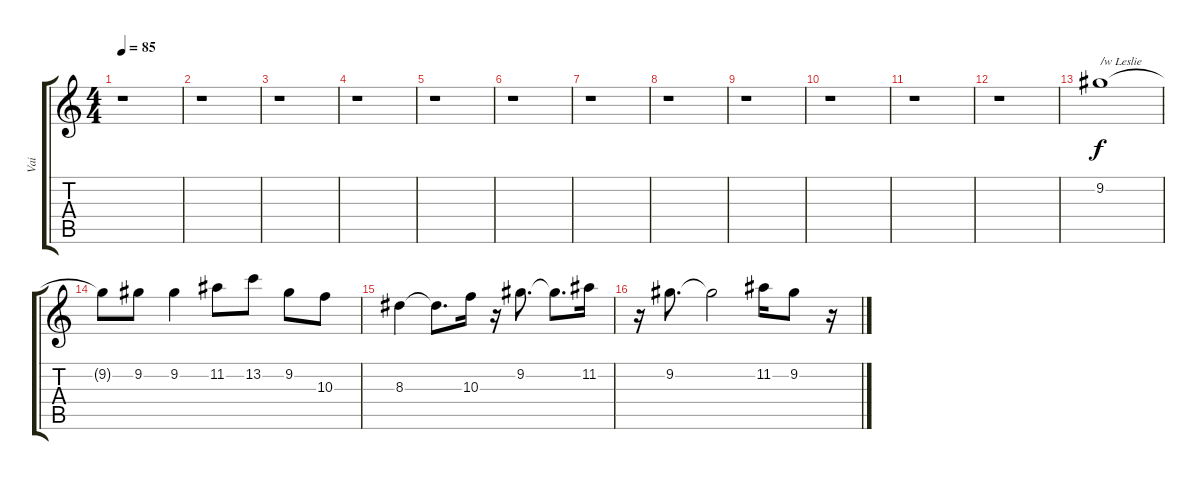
\track ("Vai" "Vai") {instrument distortionguitar}
\staff {score tabs}
\tuning (E4 B3 G3 D3 A2 E2) {hide}
\ts (4 4)
\tempo 85
\clef g2
\ks c
r.1{dy f} |
r.1 |
r.1 |
r.1 |
r.1 |
r.1 |
r.1 |
r.1 |
r.1 |
r.1 |
r.1 |
r.1 |
9.2.1{txt "/w Leslie"} |
9.2{t}.8 9.2.8 9.2.4 11.2.8 13.2.8 9.2.8 10.3.8 |
8.3.4 8.3{t}.8{d} 10.3.16 r.16 9.2.8{d} 9.2{t}.8{d} 11.2.16 |
r.16 9.2.8{d} 9.2{t}.2 11.2.16 9.2.8 r.16
